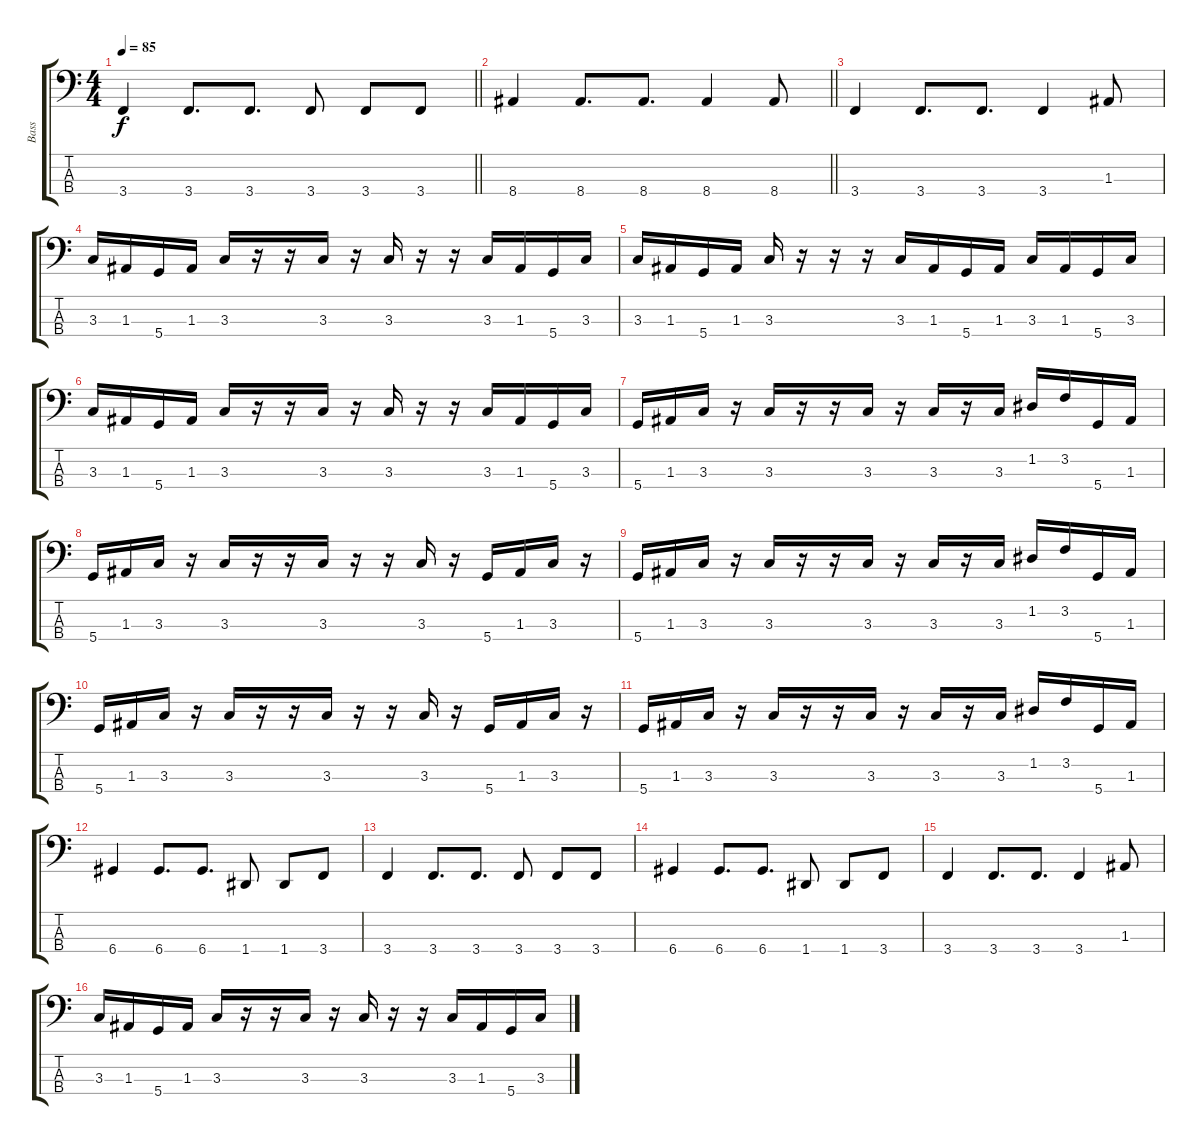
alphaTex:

\track ("Bass" "Bass") {instrument electricbassfinger}
\staff {score tabs}
\tuning (G2 D2 A1 D1) {hide}
\ts (4 4)
\tempo 85
\clef f4
\barLineRight lightlight
\ks c
3.4.4{dy f} 3.4.8{d} 3.4.8{d} 3.4.8 3.4.8 3.4.8 |
\barLineRight lightlight
8.4.4 8.4.8{d} 8.4.8{d} 8.4.4 8.4.8 |
3.4.4 3.4.8{d} 3.4.8{d} 3.4.4 1.3.8 |
3.3.16 1.3.16 5.4.16 1.3.16 3.3.16 r.16 r.16 3.3.16 r.16 3.3.16 r.16 r.16 3.3.16 1.3.16 5.4.16 3.3.16 |
3.3.16 1.3.16 5.4.16 1.3.16 3.3.16 r.16 r.16 r.16 3.3.16 1.3.16 5.4.16 1.3.16 3.3.16 1.3.16 5.4.16 3.3.16 |
3.3.16 1.3.16 5.4.16 1.3.16 3.3.16 r.16 r.16 3.3.16 r.16 3.3.16 r.16 r.16 3.3.16 1.3.16 5.4.16 3.3.16 |
5.4.16 1.3.16 3.3.16 r.16 3.3.16 r.16 r.16 3.3.16 r.16 3.3.16 r.16 3.3.16 1.2.16 3.2.16 5.4.16 1.3.16 |
5.4.16 1.3.16 3.3.16 r.16 3.3.16 r.16 r.16 3.3.16 r.16 r.16 3.3.16 r.16 5.4.16 1.3.16 3.3.16 r.16 |
5.4.16 1.3.16 3.3.16 r.16 3.3.16 r.16 r.16 3.3.16 r.16 3.3.16 r.16 3.3.16 1.2.16 3.2.16 5.4.16 1.3.16 |
5.4.16 1.3.16 3.3.16 r.16 3.3.16 r.16 r.16 3.3.16 r.16 r.16 3.3.16 r.16 5.4.16 1.3.16 3.3.16 r.16 |
5.4.16 1.3.16 3.3.16 r.16 3.3.16 r.16 r.16 3.3.16 r.16 3.3.16 r.16 3.3.16 1.2.16 3.2.16 5.4.16 1.3.16 |
6.4.4 6.4.8{d} 6.4.8{d} 1.4.8 1.4.8 3.4.8 |
3.4.4 3.4.8{d} 3.4.8{d} 3.4.8 3.4.8 3.4.8 |
6.4.4 6.4.8{d} 6.4.8{d} 1.4.8 1.4.8 3.4.8 |
3.4.4 3.4.8{d} 3.4.8{d} 3.4.4 1.3.8 |
3.3.16 1.3.16 5.4.16 1.3.16 3.3.16 r.16 r.16 3.3.16 r.16 3.3.16 r.16 r.16 3.3.16 1.3.16 5.4.16 3.3.16
